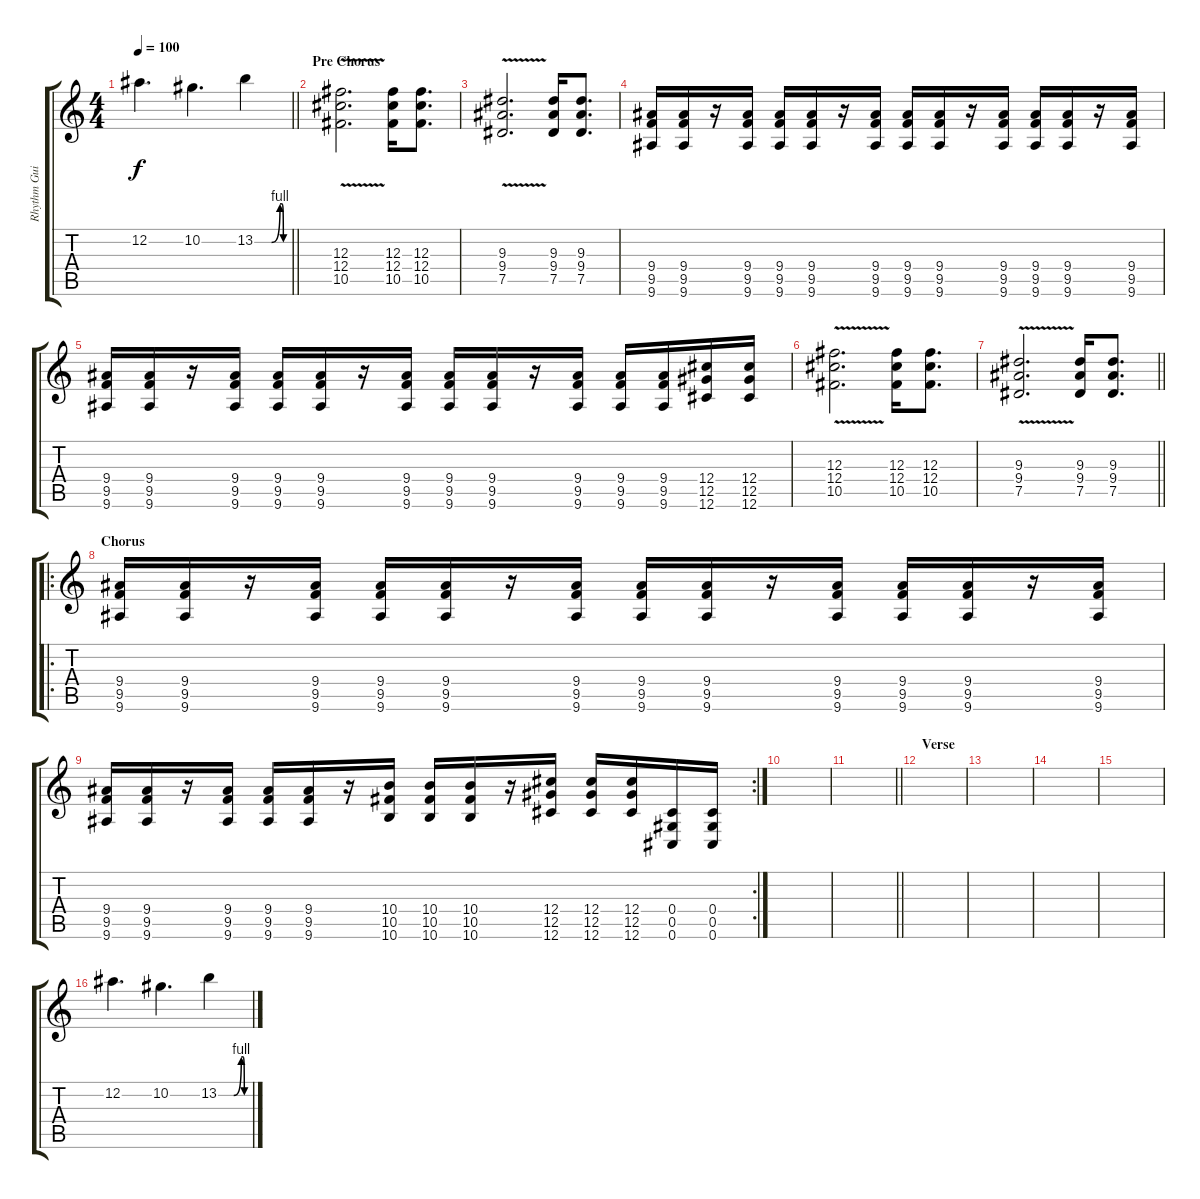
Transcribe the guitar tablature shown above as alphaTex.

\track ("Rhythm Guitar" "Rhythm Gui") {instrument distortionguitar}
\staff {score tabs}
\tuning (Eb4 Bb3 Gb3 Db3 Ab2 Db2) {hide}
\ts (4 4)
\tempo 100
\clef g2
\barLineRight lightlight
\ks c
12.2.4{d dy f} 10.2.4{d} 13.2{be (custom 0 0 30 0 45 4 49 4 51 0 60 0)}.4 |
\section ("" "Pre Chorus")
(12.3{v} 12.4{v} 10.5{v}).2{d volume 16} (12.3 12.4 10.5).16 (12.3 12.4 10.5).8{d} |
(9.3{v} 9.4{v} 7.5{v}).2{d} (9.3 9.4 7.5).16 (9.3 9.4 7.5).8{d} |
(9.4 9.5 9.6).16 (9.4 9.5 9.6).16 r.16 (9.4 9.5 9.6).16 (9.4 9.5 9.6).16 (9.4 9.5 9.6).16 r.16 (9.4 9.5 9.6).16 (9.4 9.5 9.6).16 (9.4 9.5 9.6).16 r.16 (9.4 9.5 9.6).16 (9.4 9.5 9.6).16 (9.4 9.5 9.6).16 r.16 (9.4 9.5 9.6).16 |
(9.4 9.5 9.6).16 (9.4 9.5 9.6).16 r.16 (9.4 9.5 9.6).16 (9.4 9.5 9.6).16 (9.4 9.5 9.6).16 r.16 (9.4 9.5 9.6).16 (9.4 9.5 9.6).16 (9.4 9.5 9.6).16 r.16 (9.4 9.5 9.6).16 (9.4 9.5 9.6).16 (9.4 9.5 9.6).16 (12.4 12.5 12.6).16 (12.4 12.5 12.6).16 |
(12.3{v} 12.4{v} 10.5{v}).2{d} (12.3 12.4 10.5).16 (12.3 12.4 10.5).8{d} |
\barLineRight lightlight
(9.3{v} 9.4{v} 7.5{v}).2{d} (9.3 9.4 7.5).16 (9.3 9.4 7.5).8{d} |
\ro
\section ("" "Chorus")
(9.4 9.5 9.6).16 (9.4 9.5 9.6).16 r.16 (9.4 9.5 9.6).16 (9.4 9.5 9.6).16 (9.4 9.5 9.6).16 r.16 (9.4 9.5 9.6).16 (9.4 9.5 9.6).16 (9.4 9.5 9.6).16 r.16 (9.4 9.5 9.6).16 (9.4 9.5 9.6).16 (9.4 9.5 9.6).16 r.16 (9.4 9.5 9.6).16 |
\rc 2
(9.4 9.5 9.6).16 (9.4 9.5 9.6).16 r.16 (9.4 9.5 9.6).16 (9.4 9.5 9.6).16 (9.4 9.5 9.6).16 r.16 (10.4 10.5 10.6).16 (10.4 10.5 10.6).16 (10.4 10.5 10.6).16 r.16 (12.4 12.5 12.6).16 (12.4 12.5 12.6).16 (12.4 12.5 12.6).16 (0.4 0.5 0.6).16 (0.4 0.5 0.6).16 |
|
\barLineRight lightlight
|
\section ("" "Verse")
|
|
|
|
12.2.4{d volume 8} 10.2.4{d} 13.2{be (custom 0 0 30 0 45 4 49 4 51 0 60 0)}.4
